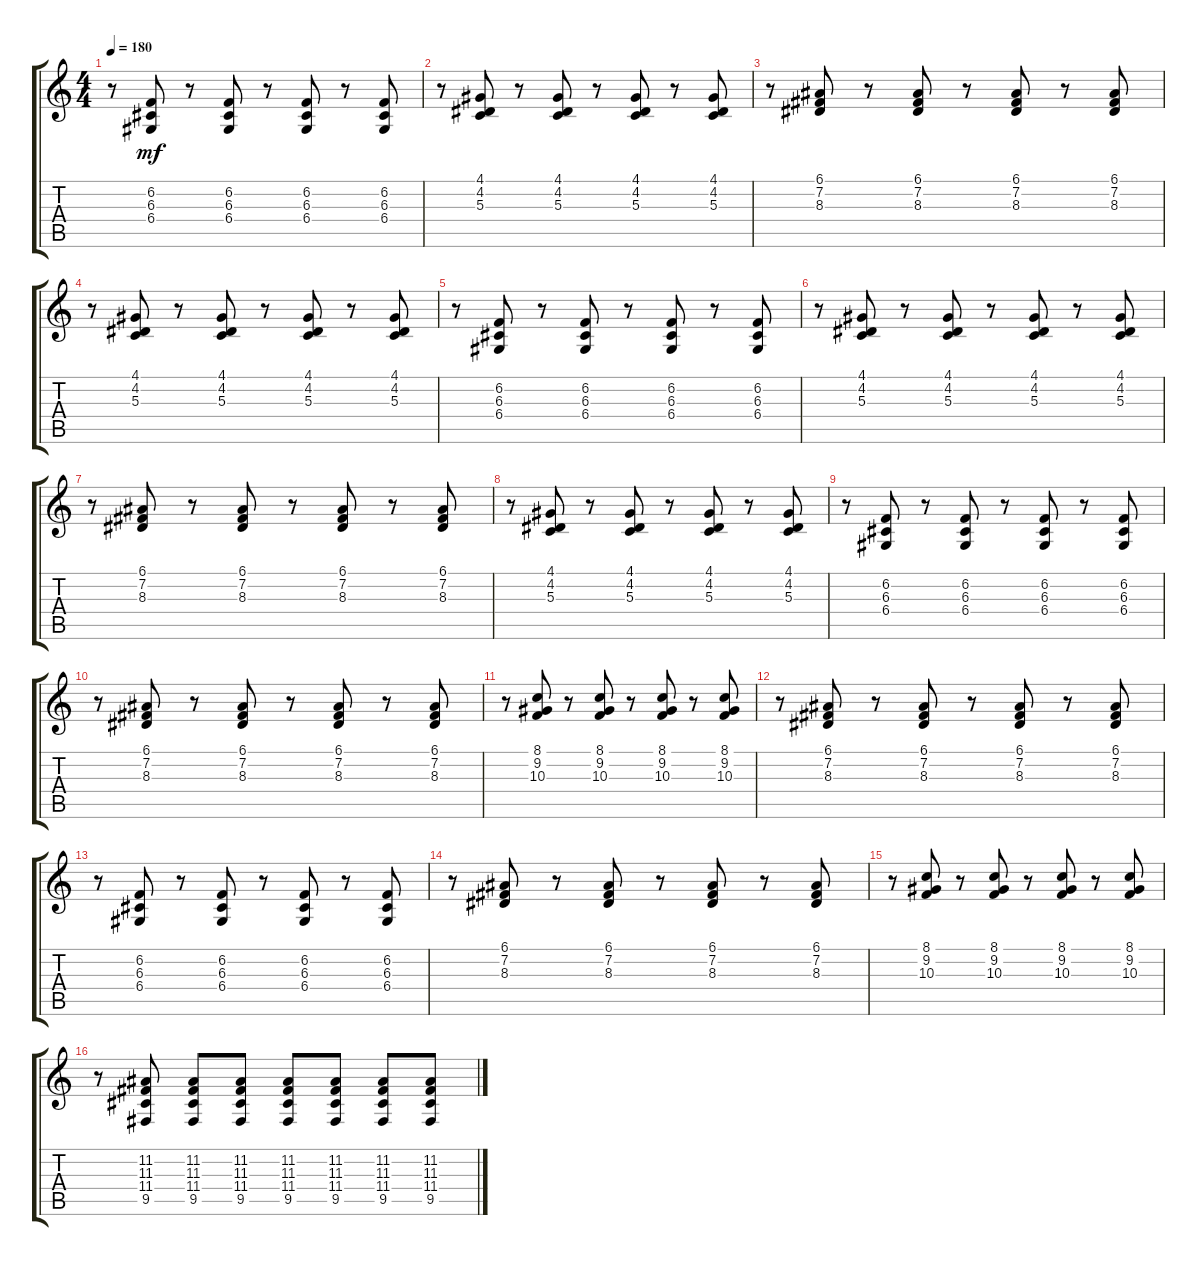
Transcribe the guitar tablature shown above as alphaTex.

\track "" {instrument sopranosax}
\staff {score tabs}
\tuning (E4 B3 G3 D3 A2 E2) {hide}
\ts (4 4)
\tempo 180
\clef g2
\ks c
r.8{dy mf} (6.2 6.3 6.4).8 r.8 (6.2 6.3 6.4).8 r.8 (6.2 6.3 6.4).8 r.8 (6.2 6.3 6.4).8 |
r.8 (4.1 4.2 5.3).8 r.8 (4.1 4.2 5.3).8 r.8 (4.1 4.2 5.3).8 r.8 (4.1 4.2 5.3).8 |
r.8 (6.1 7.2 8.3).8 r.8 (6.1 7.2 8.3).8 r.8 (6.1 7.2 8.3).8 r.8 (6.1 7.2 8.3).8 |
r.8 (4.1 4.2 5.3).8 r.8 (4.1 4.2 5.3).8 r.8 (4.1 4.2 5.3).8 r.8 (4.1 4.2 5.3).8 |
r.8 (6.2 6.3 6.4).8 r.8 (6.2 6.3 6.4).8 r.8 (6.2 6.3 6.4).8 r.8 (6.2 6.3 6.4).8 |
r.8 (4.1 4.2 5.3).8 r.8 (4.1 4.2 5.3).8 r.8 (4.1 4.2 5.3).8 r.8 (4.1 4.2 5.3).8 |
r.8 (6.1 7.2 8.3).8 r.8 (6.1 7.2 8.3).8 r.8 (6.1 7.2 8.3).8 r.8 (6.1 7.2 8.3).8 |
r.8 (4.1 4.2 5.3).8 r.8 (4.1 4.2 5.3).8 r.8 (4.1 4.2 5.3).8 r.8 (4.1 4.2 5.3).8 |
r.8 (6.2 6.3 6.4).8 r.8 (6.2 6.3 6.4).8 r.8 (6.2 6.3 6.4).8 r.8 (6.2 6.3 6.4).8 |
r.8 (6.1 7.2 8.3).8 r.8 (6.1 7.2 8.3).8 r.8 (6.1 7.2 8.3).8 r.8 (6.1 7.2 8.3).8 |
r.8 (8.1 9.2 10.3).8 r.8 (8.1 9.2 10.3).8 r.8 (8.1 9.2 10.3).8 r.8 (8.1 9.2 10.3).8 |
r.8 (6.1 7.2 8.3).8 r.8 (6.1 7.2 8.3).8 r.8 (6.1 7.2 8.3).8 r.8 (6.1 7.2 8.3).8 |
r.8 (6.2 6.3 6.4).8 r.8 (6.2 6.3 6.4).8 r.8 (6.2 6.3 6.4).8 r.8 (6.2 6.3 6.4).8 |
r.8 (6.1 7.2 8.3).8 r.8 (6.1 7.2 8.3).8 r.8 (6.1 7.2 8.3).8 r.8 (6.1 7.2 8.3).8 |
r.8 (8.1 9.2 10.3).8 r.8 (8.1 9.2 10.3).8 r.8 (8.1 9.2 10.3).8 r.8 (8.1 9.2 10.3).8 |
r.8 (11.2 11.3 11.4 9.5).8 (11.2 11.3 11.4 9.5).8 (11.2 11.3 11.4 9.5).8 (11.2 11.3 11.4 9.5).8 (11.2 11.3 11.4 9.5).8 (11.2 11.3 11.4 9.5).8 (11.2 11.3 11.4 9.5).8
